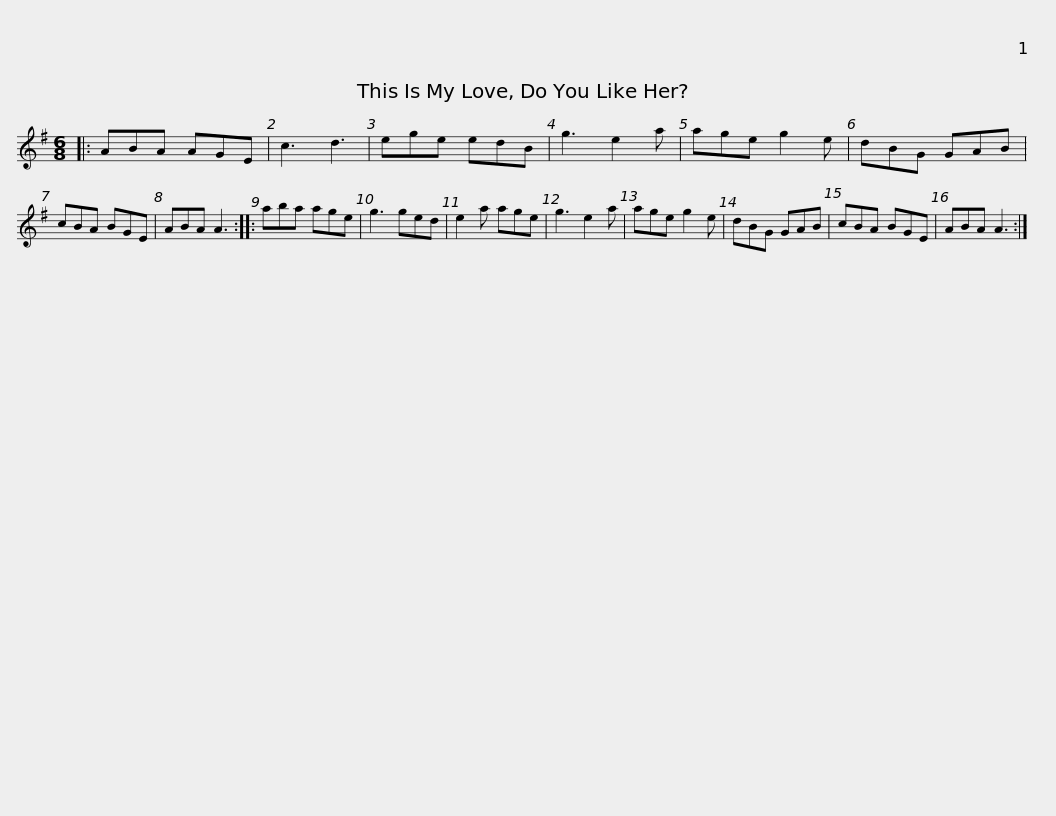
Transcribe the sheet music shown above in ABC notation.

X:1
L:1/8
M:6/8
I:linebreak $
K:G
V:1 treble
V:1
|: ABA AGE | c3 d3 | ege edB | g3 e2 a | age g2 e | %5
 dBG GAB | cBA BGE | ABA A3 ::$ aba age | g3 ged | %10
 e2 a age | g3 e2 a | age g2 e | dBG GAB | cBA BGE | %15
 ABA A3 :| %16
